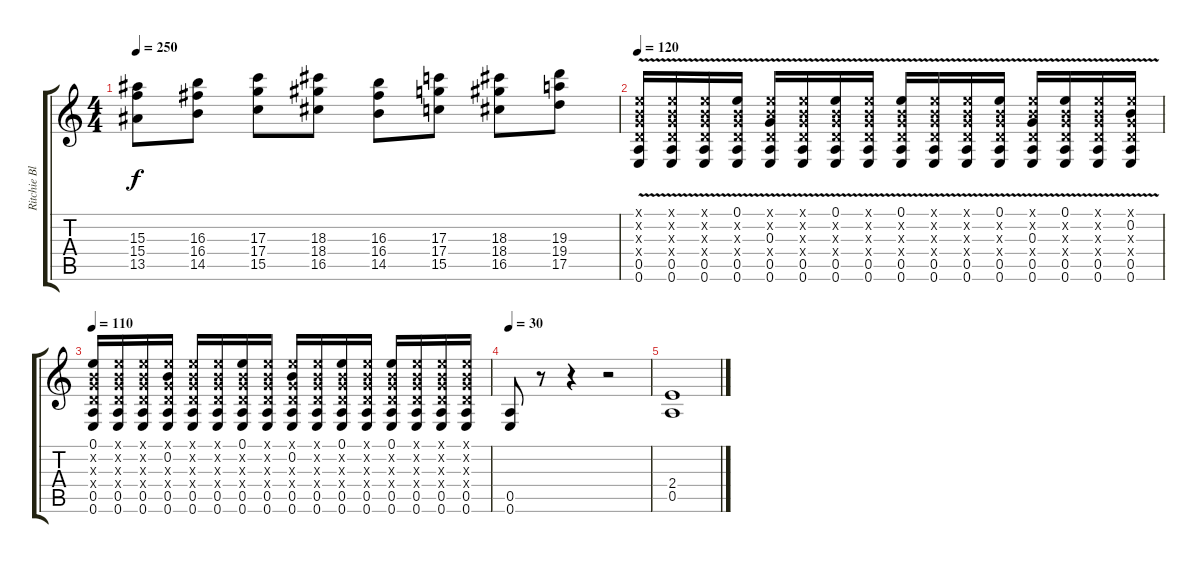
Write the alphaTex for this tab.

\track ("Ritchie Blackmore" "Ritchie Bl") {instrument overdrivenguitar}
\staff {score tabs}
\tuning (E4 B3 G3 D3 A2 E2) {hide}
\ts (4 4)
\tempo 250
\clef g2
\ks c
(15.3 15.4 13.5).8{dy f} (16.3 16.4 14.5).8 (17.3 17.4 15.5).8 (18.3 18.4 16.5).8 (16.3 16.4 14.5).8 (17.3 17.4 15.5).8 (18.3 18.4 16.5).8 (19.3 19.4 17.5).8 |
\tempo 120
(0.1{v x} 0.2{v x} 0.3{v x} 0.4{v x} 0.5{v} 0.6{v}).16 (0.1{v x} 0.2{v x} 0.3{v x} 0.4{v x} 0.5{v} 0.6{v}).16 (0.1{v x} 0.2{v x} 0.3{v x} 0.4{v x} 0.5{v} 0.6{v}).16 (0.1{v} 0.2{v x} 0.3{v x} 0.4{v x} 0.5{v} 0.6{v}).16 (0.1{v x} 0.2{v x} 0.3{v} 0.4{v x} 0.5{v} 0.6{v}).16 (0.1{v x} 0.2{v x} 0.3{v x} 0.4{v x} 0.5{v} 0.6{v}).16 (0.1{v} 0.2{v x} 0.3{v x} 0.4{v x} 0.5{v} 0.6{v}).16 (0.1{v x} 0.2{v x} 0.3{v x} 0.4{v x} 0.5{v} 0.6{v}).16 (0.1{v} 0.2{v x} 0.3{v x} 0.4{v x} 0.5{v} 0.6{v}).16 (0.1{v x} 0.2{v x} 0.3{v x} 0.4{v x} 0.5{v} 0.6{v}).16 (0.1{v x} 0.2{v x} 0.3{v x} 0.4{v x} 0.5{v} 0.6{v}).16 (0.1{v} 0.2{v x} 0.3{v x} 0.4{v x} 0.5{v} 0.6{v}).16 (0.1{v x} 0.2{v x} 0.3{v} 0.4{v x} 0.5{v} 0.6{v}).16 (0.1{v} 0.2{v x} 0.3{v x} 0.4{v x} 0.5{v} 0.6{v}).16 (0.1{v x} 0.2{v x} 0.3{v x} 0.4{v x} 0.5{v} 0.6{v}).16 (0.1{v x} 0.2{v} 0.3{v x} 0.4{v x} 0.5{v} 0.6{v}).16 |
\tempo 110
(0.1 0.2{x} 0.3{x} 0.4{x} 0.5 0.6).16 (0.1{x} 0.2{x} 0.3{x} 0.4{x} 0.5 0.6).16 (0.1{x} 0.2{x} 0.3{x} 0.4{x} 0.5 0.6).16 (0.1{x} 0.2 0.3{x} 0.4{x} 0.5 0.6).16 (0.1{x} 0.2{x} 0.3{x} 0.4{x} 0.5 0.6).16 (0.1{x} 0.2{x} 0.3{x} 0.4{x} 0.5 0.6).16 (0.1 0.2{x} 0.3{x} 0.4{x} 0.5 0.6).16 (0.1{x} 0.2{x} 0.3{x} 0.4{x} 0.5 0.6).16 (0.1{x} 0.2 0.3{x} 0.4{x} 0.5 0.6).16 (0.1{x} 0.2{x} 0.3{x} 0.4{x} 0.5 0.6).16 (0.1 0.2{x} 0.3{x} 0.4{x} 0.5 0.6).16 (0.1{x} 0.2{x} 0.3{x} 0.4{x} 0.5 0.6).16 (0.1 0.2{x} 0.3{x} 0.4{x} 0.5 0.6).16 (0.1{x} 0.2{x} 0.3{x} 0.4{x} 0.5 0.6).16 (0.1{x} 0.2{x} 0.3{x} 0.4{x} 0.5 0.6).16 (0.1{x} 0.2{x} 0.3{x} 0.4{x} 0.5 0.6).16 |
\tempo 30
(0.5 0.6).8 r.8 r.4 r.2 |
(2.4 0.5).1
